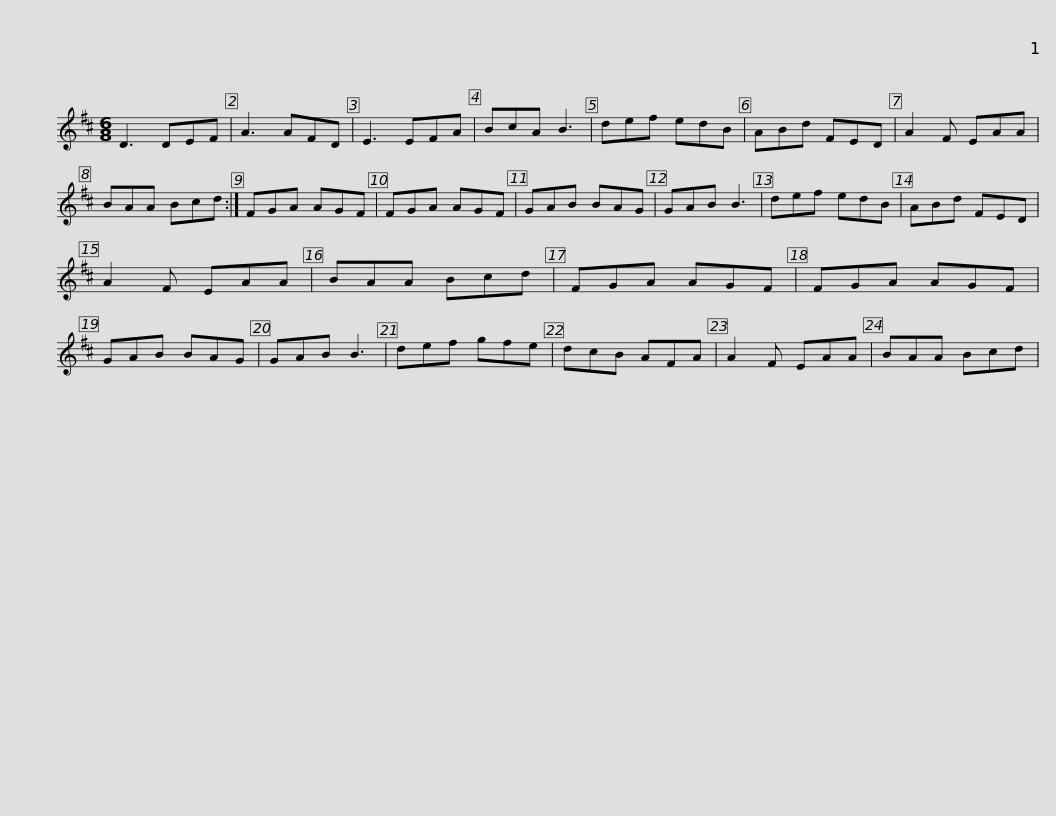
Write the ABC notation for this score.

X:1
L:1/8
M:6/8
I:linebreak $
K:D
V:1 treble
V:1
 D3 DEF | A3 AFD | E3 EFA | BcA B3 | def edB | %5
 ABd FED | A2 F EAA | BAA Bcd :|$ FGA AGF | FGA AGF | %10
 GAB BAG | GAB B3 | def edB | ABd FED | A2 F EAA | %15
 BAA Bcd |$ FGA AGF | FGA AGF | GAB BAG | GAB B3 | %20
 def gfe | dcB AFA | A2 F EAA | BAA Bcd | %24
